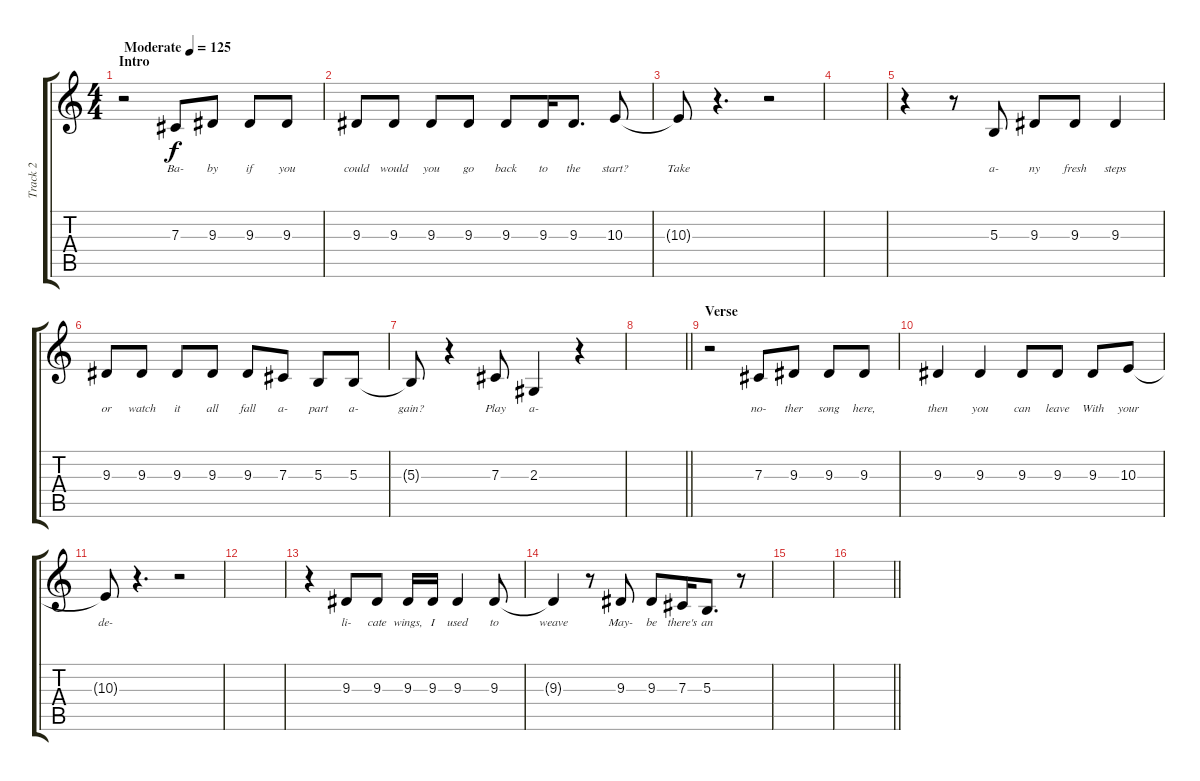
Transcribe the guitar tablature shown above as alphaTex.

\track ("Track 2" "Track 2") {instrument tenorsax}
\staff {score tabs}
\tuning (Eb4 Bb3 Gb3 Db3 Ab2 Eb2) {hide}
\ts (4 4)
\section ("" "Intro")
\tempo (125 "Moderate")
\clef g2
\ks c
r.2{dy f instrument tenorsax} 7.3.8{lyrics (0 "Ba-") lyrics (1 "") lyrics (2 "") lyrics (3 "") lyrics (4 "")} 9.3.8{lyrics (0 "by") lyrics (1 "") lyrics (2 "") lyrics (3 "") lyrics (4 "")} 9.3.8{lyrics (0 "if") lyrics (1 "") lyrics (2 "") lyrics (3 "") lyrics (4 "")} 9.3.8{lyrics (0 "you") lyrics (1 "") lyrics (2 "") lyrics (3 "") lyrics (4 "")} |
9.3.8{lyrics (0 "could") lyrics (1 "") lyrics (2 "") lyrics (3 "") lyrics (4 "")} 9.3.8{lyrics (0 "would") lyrics (1 "") lyrics (2 "") lyrics (3 "") lyrics (4 "")} 9.3.8{lyrics (0 "you") lyrics (1 "") lyrics (2 "") lyrics (3 "") lyrics (4 "")} 9.3.8{lyrics (0 "go") lyrics (1 "") lyrics (2 "") lyrics (3 "") lyrics (4 "")} 9.3.8{lyrics (0 "back") lyrics (1 "") lyrics (2 "") lyrics (3 "") lyrics (4 "")} 9.3.16{lyrics (0 "to") lyrics (1 "") lyrics (2 "") lyrics (3 "") lyrics (4 "")} 9.3.8{d lyrics (0 "the") lyrics (1 "") lyrics (2 "") lyrics (3 "") lyrics (4 "")} 10.3.8{lyrics (0 "start?") lyrics (1 "") lyrics (2 "") lyrics (3 "") lyrics (4 "")} |
10.3{t}.8{lyrics (0 "Take") lyrics (1 "") lyrics (2 "") lyrics (3 "") lyrics (4 "")} r.4{d} r.2 |
|
r.4 r.8 5.3.8{lyrics (0 "a-") lyrics (1 "") lyrics (2 "") lyrics (3 "") lyrics (4 "")} 9.3.8{lyrics (0 "ny") lyrics (1 "") lyrics (2 "") lyrics (3 "") lyrics (4 "")} 9.3.8{lyrics (0 "fresh") lyrics (1 "") lyrics (2 "") lyrics (3 "") lyrics (4 "")} 9.3.4{lyrics (0 "steps") lyrics (1 "") lyrics (2 "") lyrics (3 "") lyrics (4 "")} |
9.3.8{lyrics (0 "or") lyrics (1 "") lyrics (2 "") lyrics (3 "") lyrics (4 "")} 9.3.8{lyrics (0 "watch") lyrics (1 "") lyrics (2 "") lyrics (3 "") lyrics (4 "")} 9.3.8{lyrics (0 "it") lyrics (1 "") lyrics (2 "") lyrics (3 "") lyrics (4 "")} 9.3.8{lyrics (0 "all") lyrics (1 "") lyrics (2 "") lyrics (3 "") lyrics (4 "")} 9.3.8{lyrics (0 "fall") lyrics (1 "") lyrics (2 "") lyrics (3 "") lyrics (4 "")} 7.3.8{lyrics (0 "a-") lyrics (1 "") lyrics (2 "") lyrics (3 "") lyrics (4 "")} 5.3.8{lyrics (0 "part") lyrics (1 "") lyrics (2 "") lyrics (3 "") lyrics (4 "")} 5.3.8{lyrics (0 "a-") lyrics (1 "") lyrics (2 "") lyrics (3 "") lyrics (4 "")} |
5.3{t}.8{lyrics (0 "gain?") lyrics (1 "") lyrics (2 "") lyrics (3 "") lyrics (4 "")} r.4 7.3.8{lyrics (0 "Play") lyrics (1 "") lyrics (2 "") lyrics (3 "") lyrics (4 "")} 2.3.4{lyrics (0 "a-") lyrics (1 "") lyrics (2 "") lyrics (3 "") lyrics (4 "")} r.4 |
\barLineRight lightlight
|
\section ("" "Verse")
r.2 7.3.8{lyrics (0 "no-") lyrics (1 "") lyrics (2 "") lyrics (3 "") lyrics (4 "")} 9.3.8{lyrics (0 "ther") lyrics (1 "") lyrics (2 "") lyrics (3 "") lyrics (4 "")} 9.3.8{lyrics (0 "song") lyrics (1 "") lyrics (2 "") lyrics (3 "") lyrics (4 "")} 9.3.8{lyrics (0 "here,") lyrics (1 "") lyrics (2 "") lyrics (3 "") lyrics (4 "")} |
9.3.4{lyrics (0 "then") lyrics (1 "") lyrics (2 "") lyrics (3 "") lyrics (4 "")} 9.3.4{lyrics (0 "you") lyrics (1 "") lyrics (2 "") lyrics (3 "") lyrics (4 "")} 9.3.8{lyrics (0 "can") lyrics (1 "") lyrics (2 "") lyrics (3 "") lyrics (4 "")} 9.3.8{lyrics (0 "leave") lyrics (1 "") lyrics (2 "") lyrics (3 "") lyrics (4 "")} 9.3.8{lyrics (0 "With") lyrics (1 "") lyrics (2 "") lyrics (3 "") lyrics (4 "")} 10.3.8{lyrics (0 "your") lyrics (1 "") lyrics (2 "") lyrics (3 "") lyrics (4 "")} |
10.3{t}.8{lyrics (0 "de-") lyrics (1 "") lyrics (2 "") lyrics (3 "") lyrics (4 "")} r.4{d} r.2 |
|
r.4 9.3.8{lyrics (0 "li-") lyrics (1 "") lyrics (2 "") lyrics (3 "") lyrics (4 "")} 9.3.8{lyrics (0 "cate") lyrics (1 "") lyrics (2 "") lyrics (3 "") lyrics (4 "")} 9.3.16{lyrics (0 "wings,") lyrics (1 "") lyrics (2 "") lyrics (3 "") lyrics (4 "")} 9.3.16{lyrics (0 "I") lyrics (1 "") lyrics (2 "") lyrics (3 "") lyrics (4 "")} 9.3.4{lyrics (0 "used") lyrics (1 "") lyrics (2 "") lyrics (3 "") lyrics (4 "")} 9.3.8{lyrics (0 "to") lyrics (1 "") lyrics (2 "") lyrics (3 "") lyrics (4 "")} |
9.3{t}.4{lyrics (0 "weave") lyrics (1 "") lyrics (2 "") lyrics (3 "") lyrics (4 "")} r.8 9.3.8{lyrics (0 "May-") lyrics (1 "") lyrics (2 "") lyrics (3 "") lyrics (4 "")} 9.3.8{lyrics (0 "be") lyrics (1 "") lyrics (2 "") lyrics (3 "") lyrics (4 "")} 7.3.16{lyrics (0 "there's") lyrics (1 "") lyrics (2 "") lyrics (3 "") lyrics (4 "")} 5.3.8{d lyrics (0 "an") lyrics (1 "") lyrics (2 "") lyrics (3 "") lyrics (4 "")} r.8 |
|
\barLineRight lightlight
